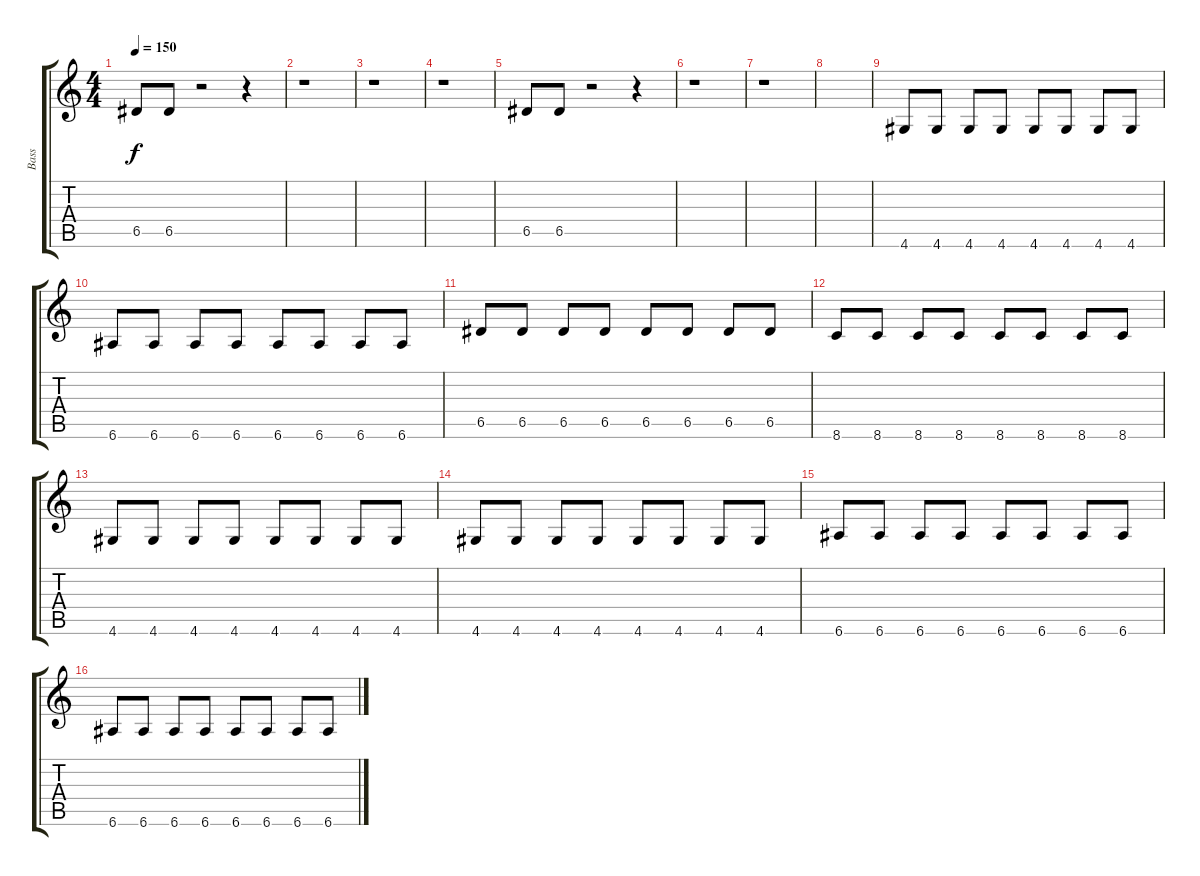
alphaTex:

\track ("Bass" "Bass") {instrument electricbasspick}
\staff {score tabs}
\tuning (E4 B3 G3 D3 A2 E2) {hide}
\ts (4 4)
\tempo 150
\clef g2
\ks c
6.5.8{dy f instrument electricbasspick} 6.5.8 r.2 r.4 |
r.1 |
r.1 |
r.1 |
6.5.8 6.5.8 r.2 r.4 |
r.1 |
r.1 |
|
4.6.8 4.6.8 4.6.8 4.6.8 4.6.8 4.6.8 4.6.8 4.6.8 |
6.6.8 6.6.8 6.6.8 6.6.8 6.6.8 6.6.8 6.6.8 6.6.8 |
6.5.8 6.5.8 6.5.8 6.5.8 6.5.8 6.5.8 6.5.8 6.5.8 |
8.6.8 8.6.8 8.6.8 8.6.8 8.6.8 8.6.8 8.6.8 8.6.8 |
4.6.8 4.6.8 4.6.8 4.6.8 4.6.8 4.6.8 4.6.8 4.6.8 |
4.6.8 4.6.8 4.6.8 4.6.8 4.6.8 4.6.8 4.6.8 4.6.8 |
6.6.8 6.6.8 6.6.8 6.6.8 6.6.8 6.6.8 6.6.8 6.6.8 |
6.6.8 6.6.8 6.6.8 6.6.8 6.6.8 6.6.8 6.6.8 6.6.8
